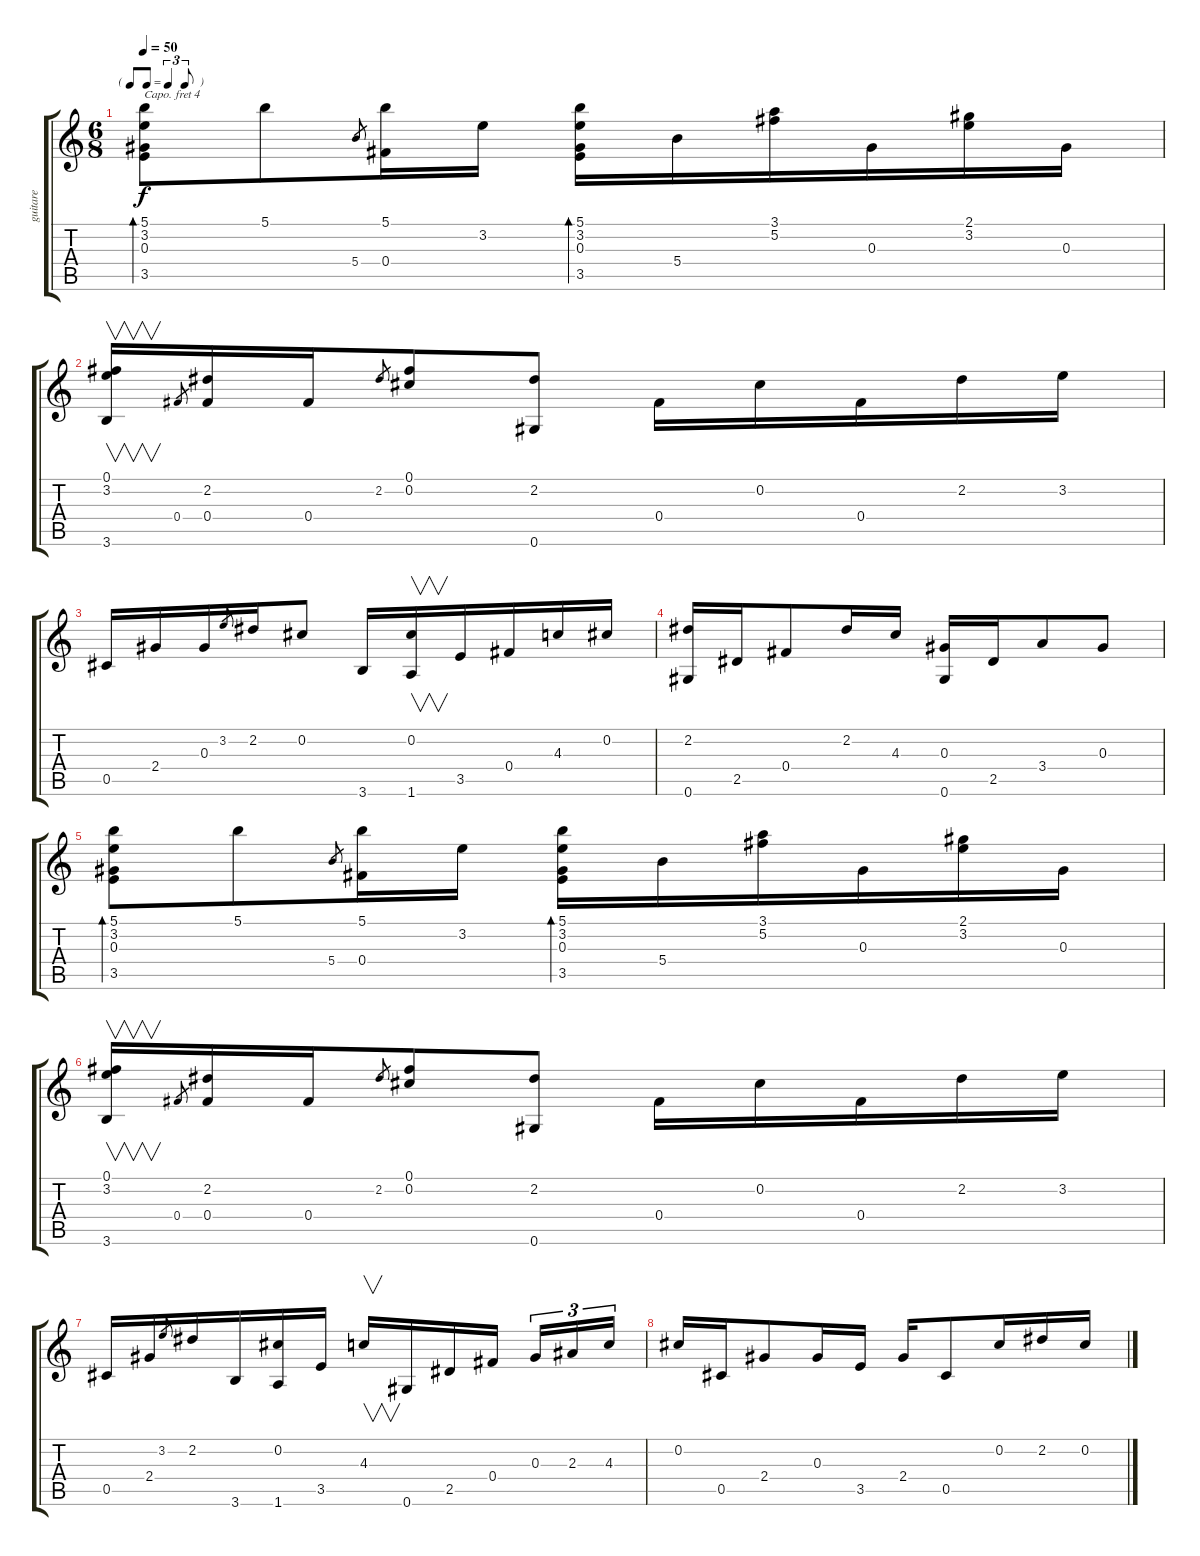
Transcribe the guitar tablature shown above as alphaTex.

\track ("guitare" "guitare") {instrument acousticguitarnylon}
\staff {score tabs}
\capo 4
\tuning (D4 A3 E3 D3 A2 E2) {hide}
\ts (6 8)
\tf triplet8th
\tempo 50
\clef g2
\ks c
(5.1 3.2 0.3 3.5).8{bd 120 dy f} 5.1.8 5.4.8{gr} (5.1 0.4).16 3.2.16 (5.1 3.2 0.3 3.5).16{bd 120} 5.4.16 (3.1 5.2).16 0.3.16 (2.1 3.2).16 0.3.16 |
(0.1 3.2 3.6).16{v} 0.4.8{gr} (2.2 0.4).16 0.4.16 2.2.8{gr} (0.1 0.2).8 (2.2 0.6).8 0.4.16 0.2.16 0.4.16 2.2.16 3.2.16 |
0.5.16 2.4.16 0.3.16 3.2.8{gr} 2.2.16 0.2.8 3.6.16 (0.2 1.6).16{v} 3.5.16 0.4.16 4.3.16 0.2.16 |
(2.2 0.6).16 2.5.16 0.4.8 2.2.16 4.3.16 (0.3 0.6).16 2.5.16 3.4.8 0.3.8 |
(5.1 3.2 0.3 3.5).8{bd 120} 5.1.8 5.4.8{gr} (5.1 0.4).16 3.2.16 (5.1 3.2 0.3 3.5).16{bd 120} 5.4.16 (3.1 5.2).16 0.3.16 (2.1 3.2).16 0.3.16 |
(0.1 3.2 3.6).16{v} 0.4.8{gr} (2.2 0.4).16 0.4.16 2.2.8{gr} (0.1 0.2).8 (2.2 0.6).8 0.4.16 0.2.16 0.4.16 2.2.16 3.2.16 |
0.5.16 2.4.16 3.2.8{gr} 2.2.16 3.6.16 (0.2 1.6).16 3.5.16 4.3.16{v} 0.6.16 2.5.16 0.4.16 0.3.16{tu (3 2)} 2.3.16{tu (3 2)} 4.3.16{tu (3 2)} |
0.2.16 0.5.16 2.4.8 0.3.16 3.5.16 2.4.16 0.5.8 0.2.16 2.2.16 0.2.16
